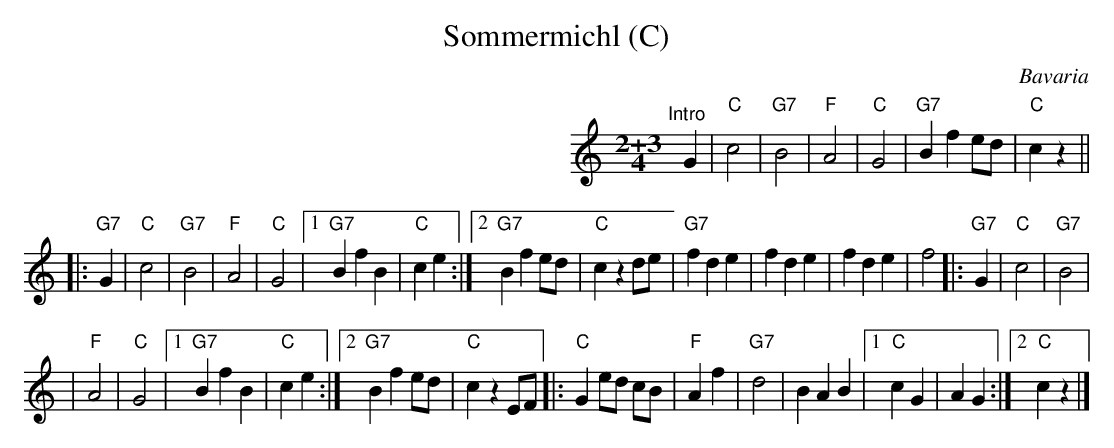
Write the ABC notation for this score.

X:1
T: Sommermichl (C)
O: Bavaria
M: 2+3/4
L: 1/8
K: C
"^Intro"[|] \
G2 | "C"c4 | "G7"B4 | "F"A4 | "C"G4 | "G7"B2 f2 ed | "C"c2 z2 ||
|: "G7"G2 \
| "C"c4 | "G7"B4 | "F"A4 | "C"G4 \
|1 "G7"B2 f2 B2 | "C"c2 e2 \
:|2 "G7"B2 f2 ed | "C"c2 z2 \
de | "G7"f2 d2 e2 | f2 d2 e2 | f2 d2 e2 | f4 \
|: "G7"G2 \
| "C"c4 | "G7"B4 |
| "F"A4 | "C"G4 \
|1 "G7"B2 f2 B2 | "C"c2 e2 \
:|2 "G7"B2 f2 ed | "C"c2 z2 \
 EF \
|: "C"G2 ed cB | "F"A2 f2 | "G7"d4 | B2 A2 B2 \
|1 "C"c2 G2 | A2 G2 \
:|2 "C"c2 z2 |]
